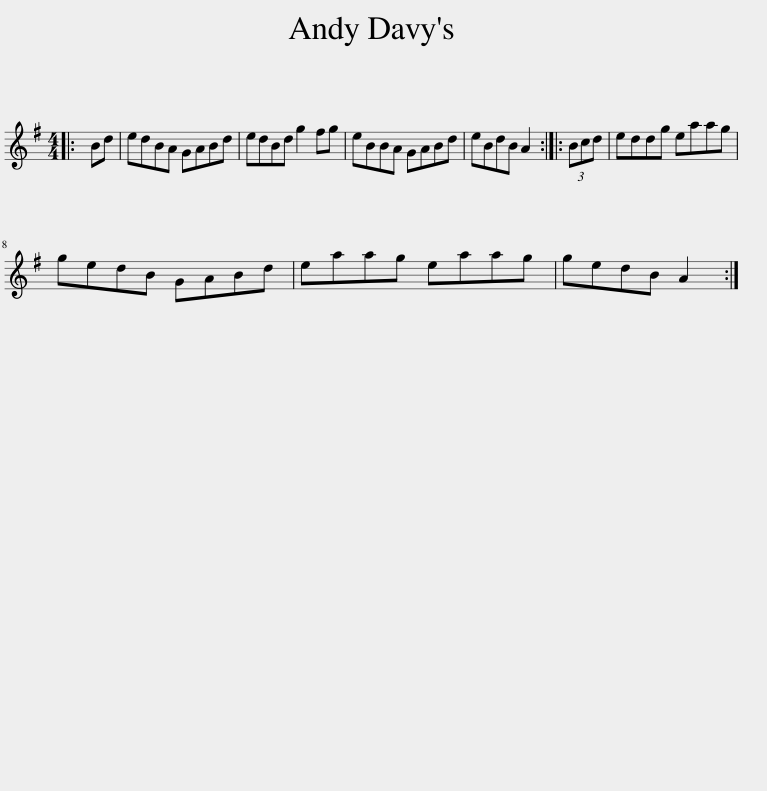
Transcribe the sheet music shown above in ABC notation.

X:1
L:1/8
M:4/4
I:linebreak $
K:G
V:1 treble
V:1
|: Bd | edBA GABd | edBd g2 fg | eBBA GABd | eBdB A2 :: %5
 (3Bcd | eddg eaag |$ gedB GABd | eaag eaag | gedB A2 :| %10
